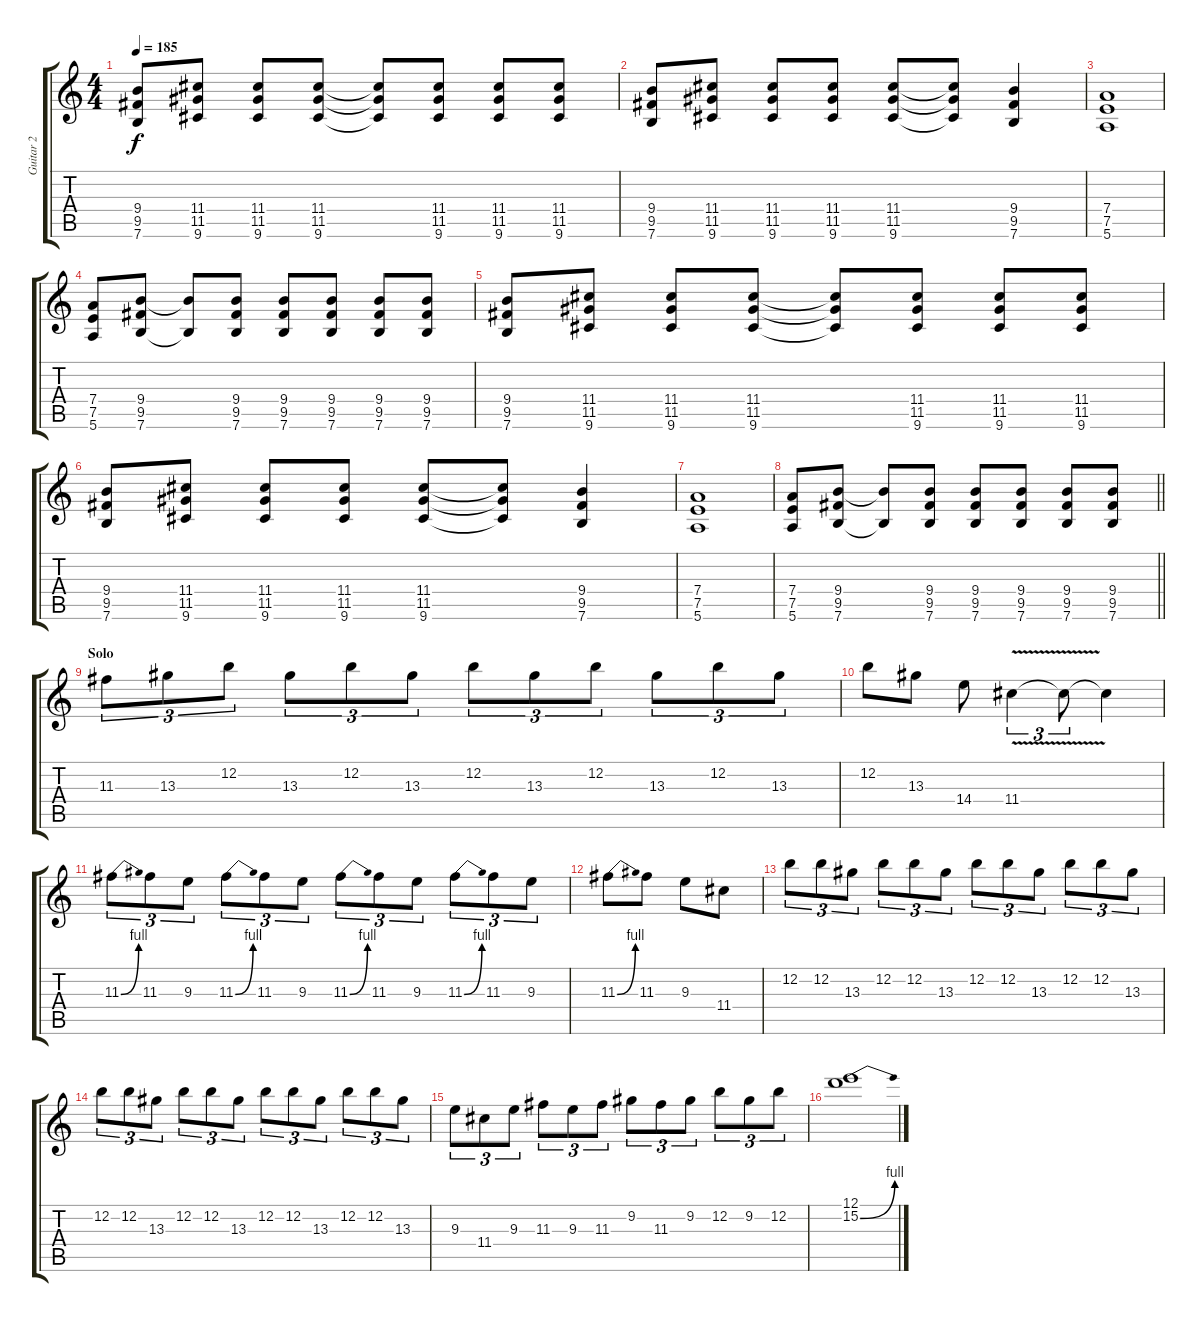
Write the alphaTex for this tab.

\track ("Guitar 2" "Guitar 2") {instrument overdrivenguitar}
\staff {score tabs}
\tuning (E4 B3 G3 D3 A2 E2) {hide}
\ts (4 4)
\tempo 185
\clef g2
\ks c
(9.4 9.5 7.6).8{dy f} (11.4 11.5 9.6).8 (11.4 11.5 9.6).8 (11.4 11.5 9.6).8 (11.4{t} 11.5{t} 9.6{t}).8 (11.4 11.5 9.6).8 (11.4 11.5 9.6).8 (11.4 11.5 9.6).8 |
(9.4 9.5 7.6).8 (11.4 11.5 9.6).8 (11.4 11.5 9.6).8 (11.4 11.5 9.6).8 (11.4 11.5 9.6).8 (11.4{t} 11.5{t} 9.6{t}).8 (9.4 9.5 7.6).4 |
(7.4 7.5 5.6).1 |
(7.4 7.5 5.6).8 (9.4 9.5 7.6).8 (9.4{t} 7.6{t}).8 (9.4 9.5 7.6).8 (9.4 9.5 7.6).8 (9.4 9.5 7.6).8 (9.4 9.5 7.6).8 (9.4 9.5 7.6).8 |
(9.4 9.5 7.6).8 (11.4 11.5 9.6).8 (11.4 11.5 9.6).8 (11.4 11.5 9.6).8 (11.4{t} 11.5{t} 9.6{t}).8 (11.4 11.5 9.6).8 (11.4 11.5 9.6).8 (11.4 11.5 9.6).8 |
(9.4 9.5 7.6).8 (11.4 11.5 9.6).8 (11.4 11.5 9.6).8 (11.4 11.5 9.6).8 (11.4 11.5 9.6).8 (11.4{t} 11.5{t} 9.6{t}).8 (9.4 9.5 7.6).4 |
(7.4 7.5 5.6).1 |
\barLineRight lightlight
(7.4 7.5 5.6).8 (9.4 9.5 7.6).8 (9.4{t} 7.6{t}).8 (9.4 9.5 7.6).8 (9.4 9.5 7.6).8 (9.4 9.5 7.6).8 (9.4 9.5 7.6).8 (9.4 9.5 7.6).8 |
\section ("" "Solo")
11.3.8{tu (3 2)} 13.3.8{tu (3 2)} 12.2.8{tu (3 2)} 13.3.8{tu (3 2)} 12.2.8{tu (3 2)} 13.3.8{tu (3 2)} 12.2.8{tu (3 2)} 13.3.8{tu (3 2)} 12.2.8{tu (3 2)} 13.3.8{tu (3 2)} 12.2.8{tu (3 2)} 13.3.8{tu (3 2)} |
12.2.8 13.3.8 14.4.8 11.4{v}.4{tu (3 2)} 11.4{t}.8{tu (3 2)} 11.4{t}.4 |
11.3{be (bend 0 0 60 4)}.8{tu (3 2)} 11.3.8{tu (3 2)} 9.3.8{tu (3 2)} 11.3{be (bend 0 0 60 4)}.8{tu (3 2)} 11.3.8{tu (3 2)} 9.3.8{tu (3 2)} 11.3{be (bend 0 0 60 4)}.8{tu (3 2)} 11.3.8{tu (3 2)} 9.3.8{tu (3 2)} 11.3{be (bend 0 0 60 4)}.8{tu (3 2)} 11.3.8{tu (3 2)} 9.3.8{tu (3 2)} |
11.3{be (bend 0 0 60 4)}.8 11.3.8 9.3.8 11.4.8 |
12.2.8{tu (3 2)} 12.2.8{tu (3 2)} 13.3.8{tu (3 2)} 12.2.8{tu (3 2)} 12.2.8{tu (3 2)} 13.3.8{tu (3 2)} 12.2.8{tu (3 2)} 12.2.8{tu (3 2)} 13.3.8{tu (3 2)} 12.2.8{tu (3 2)} 12.2.8{tu (3 2)} 13.3.8{tu (3 2)} |
12.2.8{tu (3 2)} 12.2.8{tu (3 2)} 13.3.8{tu (3 2)} 12.2.8{tu (3 2)} 12.2.8{tu (3 2)} 13.3.8{tu (3 2)} 12.2.8{tu (3 2)} 12.2.8{tu (3 2)} 13.3.8{tu (3 2)} 12.2.8{tu (3 2)} 12.2.8{tu (3 2)} 13.3.8{tu (3 2)} |
9.3.8{tu (3 2)} 11.4.8{tu (3 2)} 9.3.8{tu (3 2)} 11.3.8{tu (3 2)} 9.3.8{tu (3 2)} 11.3.8{tu (3 2)} 9.2.8{tu (3 2)} 11.3.8{tu (3 2)} 9.2.8{tu (3 2)} 12.2.8{tu (3 2)} 9.2.8{tu (3 2)} 12.2.8{tu (3 2)} |
(12.1 15.2{be (bend 0 0 60 4)}).1
